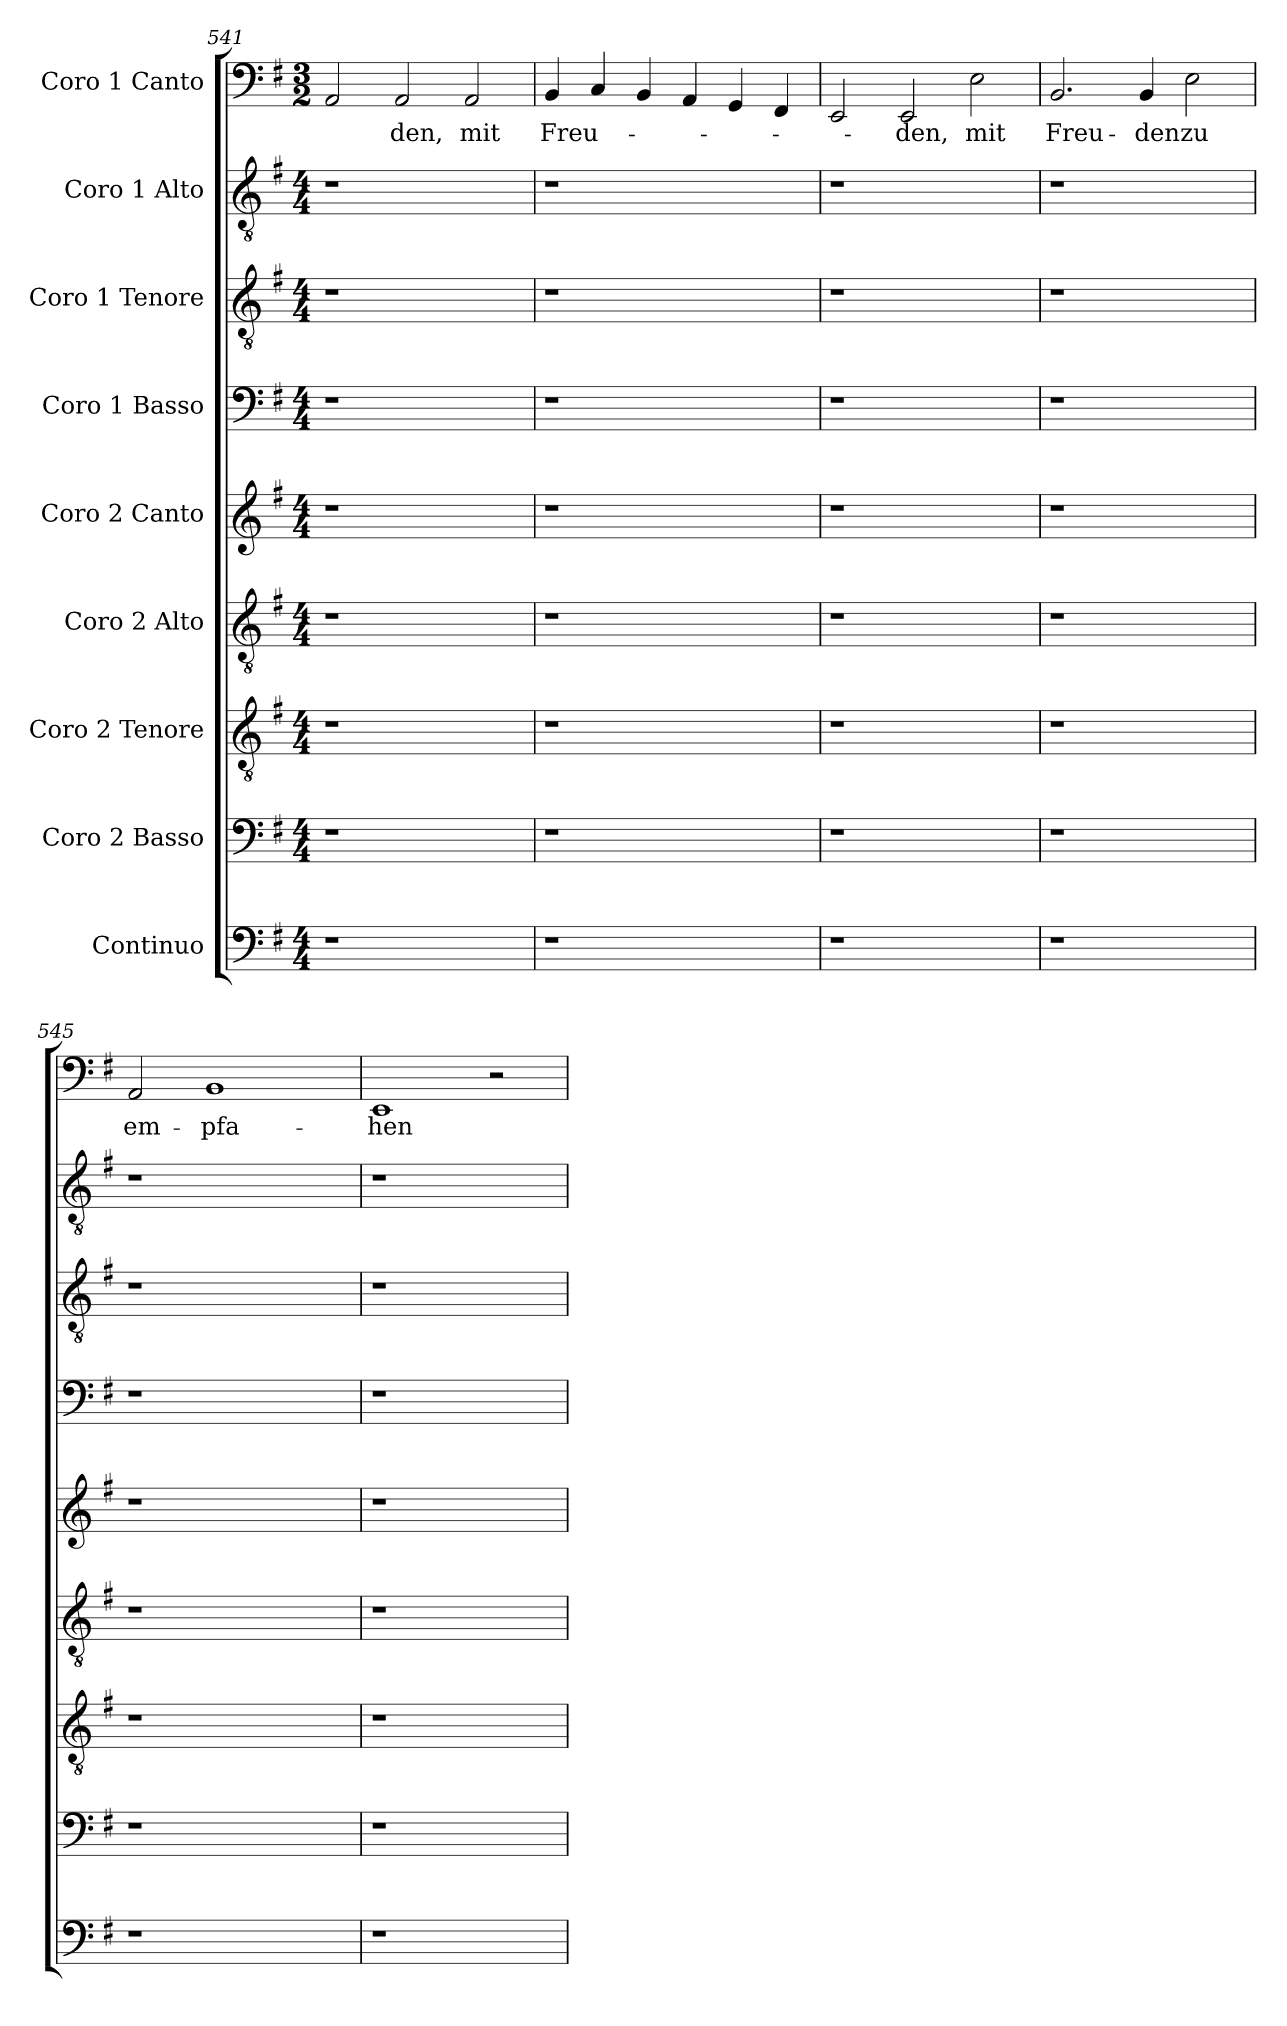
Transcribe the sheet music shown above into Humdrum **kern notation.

**kern	**kern	**kern	**kern	**kern	**kern	**kern	**kern	**kern	**text
*part9	*part8	*part7	*part6	*part5	*part4	*part3	*part2	*part1	*part1
*staff9	*staff8	*staff7	*staff6	*staff5	*staff4	*staff3	*staff2	*staff1	*staff1
*I"Continuo	*I"Coro 2  Basso	*I"Coro 2  Tenore	*I"Coro 2  Alto	*I"Coro 2  Canto	*I"Coro 1  Basso	*I"Coro 1  Tenore	*I"Coro 1  Alto	*I"Coro 1  Canto	*
*clefF4	*clefF4	*clefGv2	*clefGv2	*clefG2	*clefF4	*clefGv2	*clefGv2	*clefF4	*
*k[f#]	*k[f#]	*k[f#]	*k[f#]	*k[f#]	*k[f#]	*k[f#]	*k[f#]	*k[f#]	*
*G:	*G:	*G:	*G:	*G:	*G:	*G:	*G:	*G:	*
*M4/4	*M4/4	*M4/4	*M4/4	*M4/4	*M4/4	*M4/4	*M4/4	*M3/2	*
=541	=541	=541	=541	=541	=541	=541	=541	=541	=541
1r	1r	1r	1r	1r	1r	1r	1r	2AA/	.
!	!	!	!	!	!	!	!	!	!LO:LY:b:cj
.	.	.	.	.	.	.	.	2AA/	-den,
!	!	!	!	!	!	!	!	!	!LO:LY:b:cj
2ryy	2ryy	2ryy	2ryy	2ryy	2ryy	2ryy	2ryy	2AA/	mit
=542	=542	=542	=542	=542	=542	=542	=542	=542	=542
!	!	!	!	!	!	!	!	!	!LO:LY:b:cj
1r	1r	1r	1r	1r	1r	1r	1r	4BB/	Freu-
.	.	.	.	.	.	.	.	4C/	.
.	.	.	.	.	.	.	.	4BB/	.
.	.	.	.	.	.	.	.	4AA/	.
2ryy	2ryy	2ryy	2ryy	2ryy	2ryy	2ryy	2ryy	4GG/	.
.	.	.	.	.	.	.	.	4FF#/	.
!!LO:LB:g=z
=543	=543	=543	=543	=543	=543	=543	=543	=543	=543
1r	1r	1r	1r	1r	1r	1r	1r	2EE/	.
!	!	!	!	!	!	!	!	!	!LO:LY:b:cj
.	.	.	.	.	.	.	.	2EE/	-den,
!	!	!	!	!	!	!	!	!	!LO:LY:b:cj
2ryy	2ryy	2ryy	2ryy	2ryy	2ryy	2ryy	2ryy	2E\	mit
=544	=544	=544	=544	=544	=544	=544	=544	=544	=544
!	!	!	!	!	!	!	!	!	!LO:LY:b:cj
1r	1r	1r	1r	1r	1r	1r	1r	2.BB/	Freu-
!	!	!	!	!	!	!	!	!	!LO:LY:b:cj
.	.	.	.	.	.	.	.	4BB/	-den
!	!	!	!	!	!	!	!	!	!LO:LY:b:cj
2ryy	2ryy	2ryy	2ryy	2ryy	2ryy	2ryy	2ryy	2E\	zu
=545	=545	=545	=545	=545	=545	=545	=545	=545	=545
!	!	!	!	!	!	!	!	!	!LO:LY:b:cj
1r	1r	1r	1r	1r	1r	1r	1r	2AA/	em-
!	!	!	!	!	!	!	!	!	!LO:LY:b:cj
.	.	.	.	.	.	.	.	1BB	-pfa-
2ryy	2ryy	2ryy	2ryy	2ryy	2ryy	2ryy	2ryy	.	.
=546	=546	=546	=546	=546	=546	=546	=546	=546	=546
!	!	!	!	!	!	!	!	!	!LO:LY:b:cj
1r	1r	1r	1r	1r	1r	1r	1r	1EE	-hen
2ryy	2ryy	2ryy	2ryy	2ryy	2ryy	2ryy	2ryy	2r	.
=	=	=	=	=	=	=	=	=	=
*-	*-	*-	*-	*-	*-	*-	*-	*-	*-
